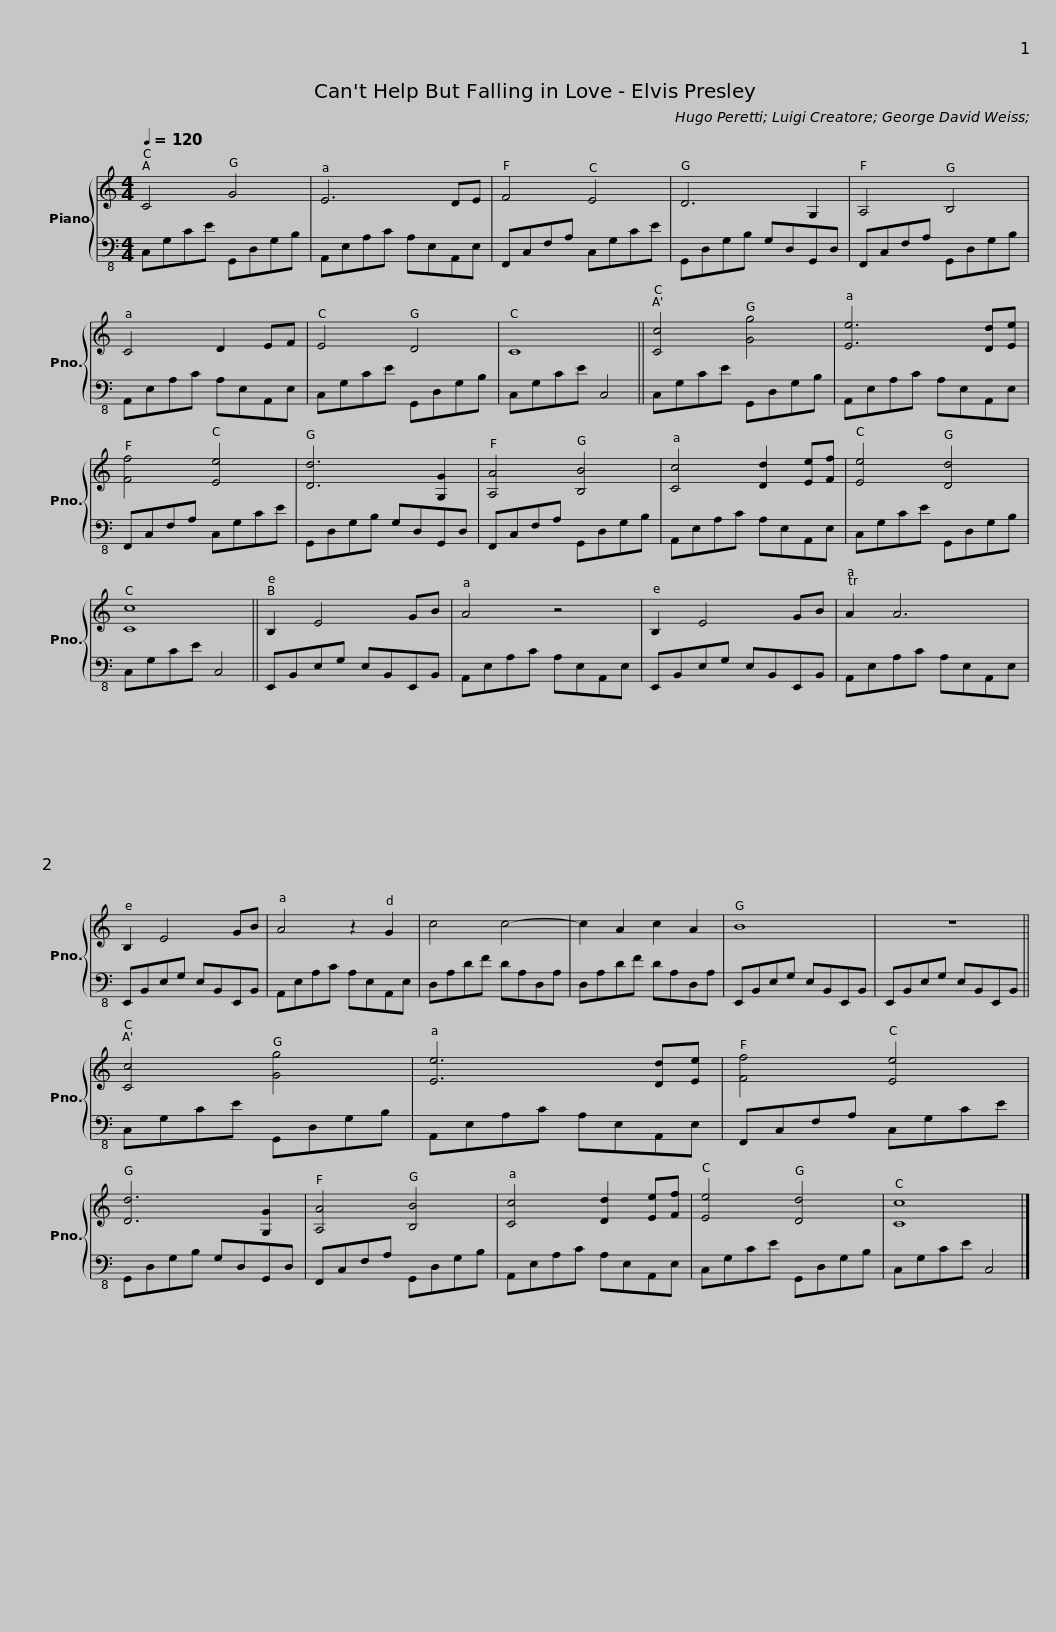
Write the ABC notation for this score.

X:1
%%score { 1 | 2 }
L:1/8
Q:1/4=120
M:4/4
I:linebreak $
K:C
V:1 treble
V:2 bass-8
V:1
 C4 G4 | E6 DE | F4 E4 | D6 G,2 | A,4 B,4 |$ %5
 C4 D2 EF | E4 D4 | C8 || [Cc]4 [Gg]4 | [Ee]6 [Dd][Ee] |$ %10
 [Ff]4 [Ee]4 | [Dd]6 [G,G]2 | [A,A]4 [B,B]4 | [Cc]4 [Dd]2 [Ee][Ff] | [Ee]4 [Dd]4 |$ %15
 [Cc]8 || B,2 E4 GB | A4 z4 | B,2 E4 GB | TA2 A6 | %20
 B,2 E4 GB |$ A4 z2 G2 | c4 c4- | c2 A2 c2 A2 | B8 | %25
 z8 ||$ [Cc]4 [Gg]4 | [Ee]6 [Dd][Ee] | [Ff]4 [Ee]4 | [Dd]6 [G,G]2 | %30
 [A,A]4 [B,B]4 |$ [Cc]4 [Dd]2 [Ee][Ff] | [Ee]4 [Dd]4 | [Cc]8 |] %34
V:2
 C,G,CE G,,D,G,B, | A,,E,A,C A,E,A,,E, | F,,C,F,A, C,G,CE | G,,D,G,B, G,D,G,,D, | F,,C,F,A, G,,D,G,B, |$ %5
 A,,E,A,C A,E,A,,E, | C,G,CE G,,D,G,B, | C,G,CE C,4 || C,G,CE G,,D,G,B, | A,,E,A,C A,E,A,,E, |$ %10
 F,,C,F,A, C,G,CE | G,,D,G,B, G,D,G,,D, | F,,C,F,A, G,,D,G,B, | A,,E,A,C A,E,A,,E, | C,G,CE G,,D,G,B, |$ %15
 C,G,CE C,4 || E,,B,,E,G, E,B,,E,,B,, | A,,E,A,C A,E,A,,E, | E,,B,,E,G, E,B,,E,,B,, | A,,E,A,C A,E,A,,E, | %20
 E,,B,,E,G, E,B,,E,,B,, |$ A,,E,A,C A,E,A,,E, | D,A,DF DA,D,A, | D,A,DF DA,D,A, | E,,B,,E,G, E,B,,E,,B,, | %25
 E,,B,,E,G, E,B,,E,,B,, ||$ C,G,CE G,,D,G,B, | A,,E,A,C A,E,A,,E, | F,,C,F,A, C,G,CE | G,,D,G,B, G,D,G,,D, | %30
 F,,C,F,A, G,,D,G,B, |$ A,,E,A,C A,E,A,,E, | C,G,CE G,,D,G,B, | C,G,CE C,4 |] %34
